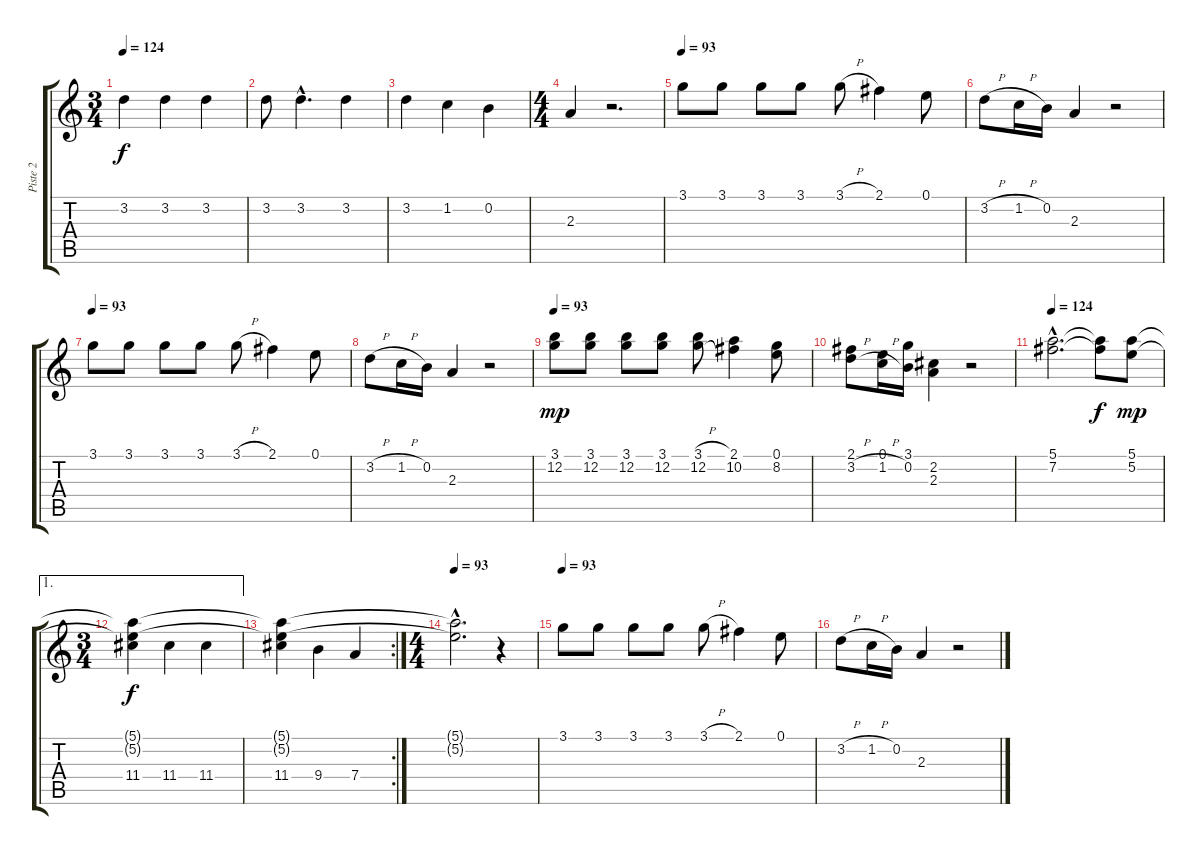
\track ("Piste 2" "Piste 2") {instrument contrabass}
\staff {score tabs}
\tuning (E4 B3 G3 D3 A2 E2) {hide}
\ts (3 4)
\tempo 124
\clef g2
\ks c
3.2{t}.4{dy f} 3.2.4 3.2.4 |
3.2.8 3.2{hac}.4{d} 3.2.4 |
3.2.4 1.2.4 0.2.4 |
\ts (4 4)
2.3.4 r.2{d} |
\tempo 93
3.1.8 3.1.8 3.1.8 3.1.8 3.1{h}.8 2.1.4 0.1.8 |
3.2{h}.8 1.2{h}.16 0.2.16 2.3.4 r.2 |
\tempo 93
3.1.8 3.1.8 3.1.8 3.1.8 3.1{h}.8 2.1.4 0.1.8 |
3.2{h}.8 1.2{h}.16 0.2.16 2.3.4 r.2 |
\tempo 93
(3.1 12.2).8{dy mp} (3.1 12.2).8 (3.1 12.2).8 (3.1 12.2).8 (3.1{h} 12.2).8 (2.1 10.2).4 (0.1 8.2).8 |
(2.1 3.2{h}).8 (0.1 1.2{h}).16 (3.1 0.2).16 (2.2 2.3).4 r.2 |
\tempo 124
(5.1{hac} 7.2{hac}).2{d} (5.1{t} 7.2{t}).8{dy f} (5.1 5.2).8{dy mp} |
\ae 1
\ts (3 4)
(5.1{t} 5.2{t} 11.4).4{dy f} 11.4.4 11.4.4 |
\rc 2
(5.1{t} 5.2{t} 11.4).4 9.4.4 7.4.4 |
\ts (4 4)
\tempo 93
(5.1{hac t} 5.2{hac t}).2{d} r.4 |
\tempo 93
3.1.8{volume 10} 3.1.8 3.1.8 3.1.8 3.1{h}.8 2.1.4 0.1.8 |
3.2{h}.8 1.2{h}.16 0.2.16 2.3.4 r.2
